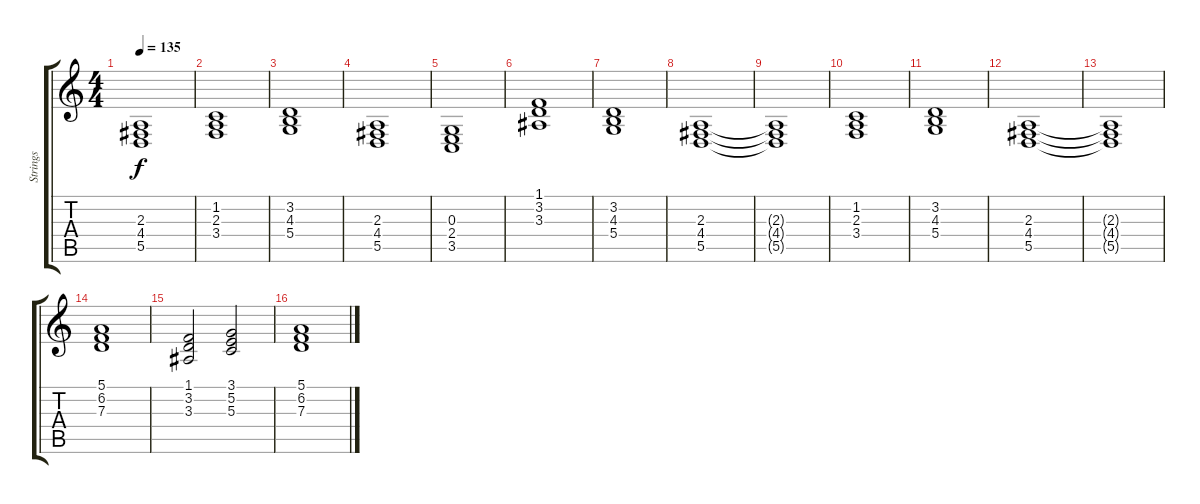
\track ("Strings" "Strings") {instrument stringensemble1}
\staff {score tabs}
\tuning (E4 B3 G3 D3 A2 E2) {hide}
\ts (4 4)
\tempo 135
\clef g2
\ks c
(2.3{t} 4.4{t} 5.5{t}).1{dy f} |
(1.2 2.3 3.4).1{volume 11} |
(3.2 4.3 5.4).1 |
(2.3 4.4 5.5).1 |
(0.3 2.4 3.5).1 |
(1.1 3.2 3.3).1{volume 11} |
(3.2 4.3 5.4).1 |
(2.3 4.4 5.5).1 |
(2.3{t} 4.4{t} 5.5{t}).1 |
(1.2 2.3 3.4).1{volume 11} |
(3.2 4.3 5.4).1 |
(2.3 4.4 5.5).1 |
(2.3{t} 4.4{t} 5.5{t}).1 |
(5.1 6.2 7.3).1{volume 11} |
(1.1 3.2 3.3).2 (3.1 5.2 5.3).2 |
(5.1 6.2 7.3).1{volume 11}
